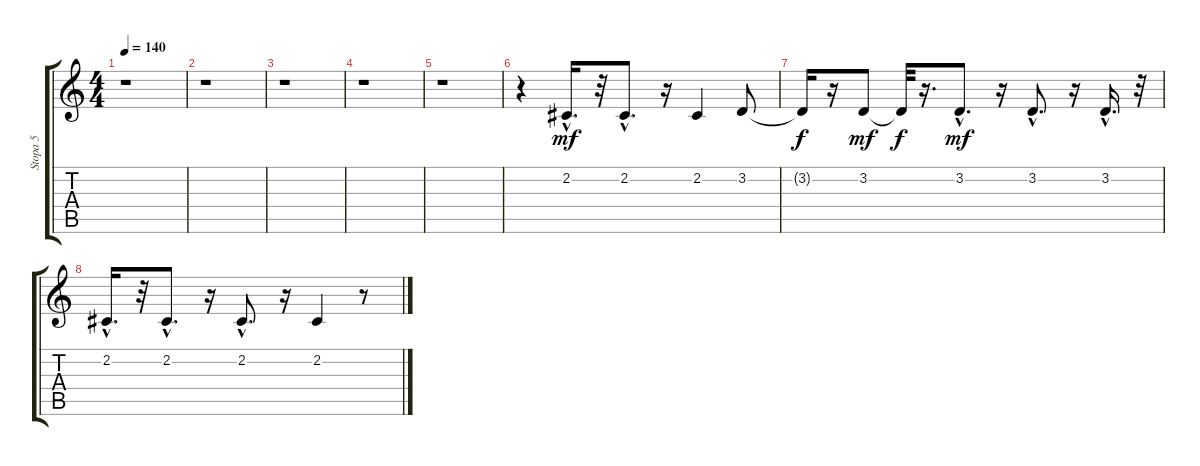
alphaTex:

\track ("Stopa 5" "Stopa 5") {instrument pad4choir}
\staff {score tabs}
\tuning (E4 B3 G3 D3 A2 E2) {hide}
\ts (4 4)
\tempo 140
\clef g2
\ks c
r.1{dy mf} |
r.1 |
r.1 |
r.1 |
r.1 |
r.4 2.2{hac}.16{d} r.32 2.2{hac}.8{d} r.16 2.2.4 3.2.8 |
3.2{t}.16{dy f} r.16 3.2.8{dy mf} 3.2{t}.32{dy f} r.16{d} 3.2{hac}.8{d dy mf} r.16 3.2{hac}.8{d} r.16 3.2{hac}.16{d} r.32 |
2.2{hac}.16{d} r.32 2.2{hac}.8{d} r.16 2.2{hac}.8{d} r.16 2.2.4 r.8
